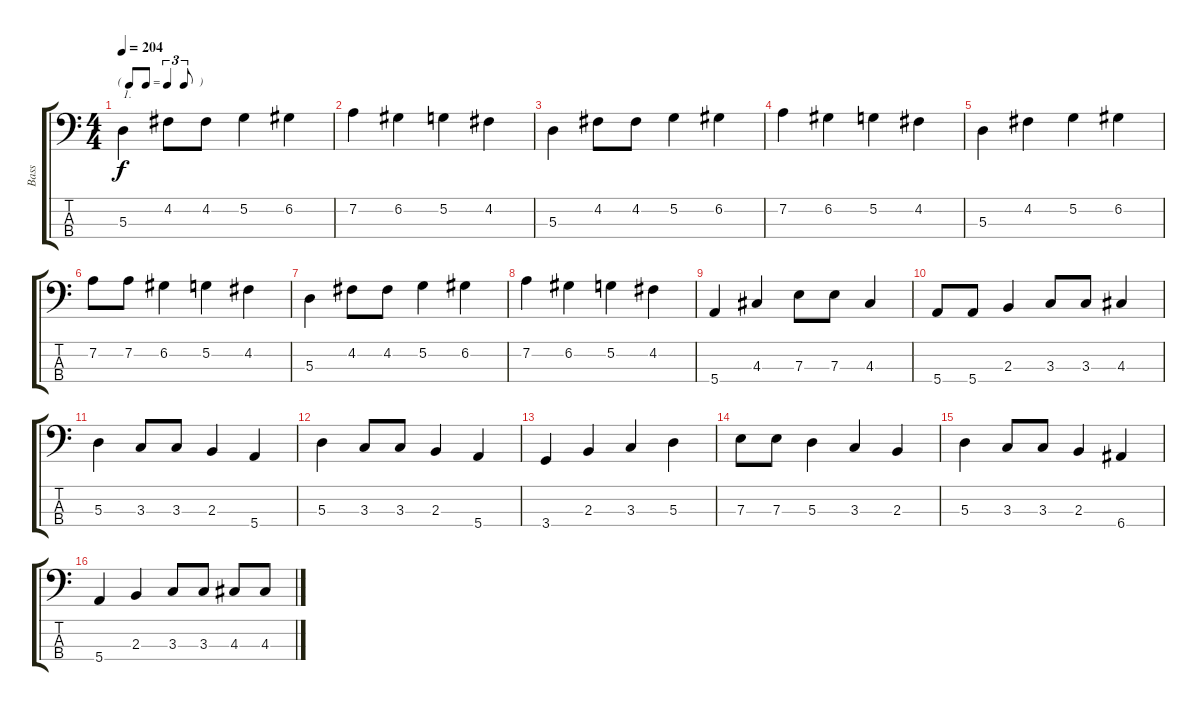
\track ("Bass" "Bass") {instrument acousticbass}
\staff {score tabs}
\tuning (G2 D2 A1 E1) {hide}
\ts (4 4)
\tf triplet8th
\tempo 204
\clef f4
\ks c
5.3.4{txt "1." dy f} 4.2.8 4.2.8 5.2.4 6.2.4 |
7.2.4 6.2.4 5.2.4 4.2.4 |
5.3.4 4.2.8 4.2.8 5.2.4 6.2.4 |
7.2.4 6.2.4 5.2.4 4.2.4 |
5.3.4 4.2.4 5.2.4 6.2.4 |
7.2.8 7.2.8 6.2.4 5.2.4 4.2.4 |
5.3.4 4.2.8 4.2.8 5.2.4 6.2.4 |
7.2.4 6.2.4 5.2.4 4.2.4 |
5.4.4 4.3.4 7.3.8 7.3.8 4.3.4 |
5.4.8 5.4.8 2.3.4 3.3.8 3.3.8 4.3.4 |
5.3.4 3.3.8 3.3.8 2.3.4 5.4.4 |
5.3.4 3.3.8 3.3.8 2.3.4 5.4.4 |
3.4.4 2.3.4 3.3.4 5.3.4 |
7.3.8 7.3.8 5.3.4 3.3.4 2.3.4 |
5.3.4 3.3.8 3.3.8 2.3.4 6.4.4 |
5.4.4 2.3.4 3.3.8 3.3.8 4.3.8 4.3.8
